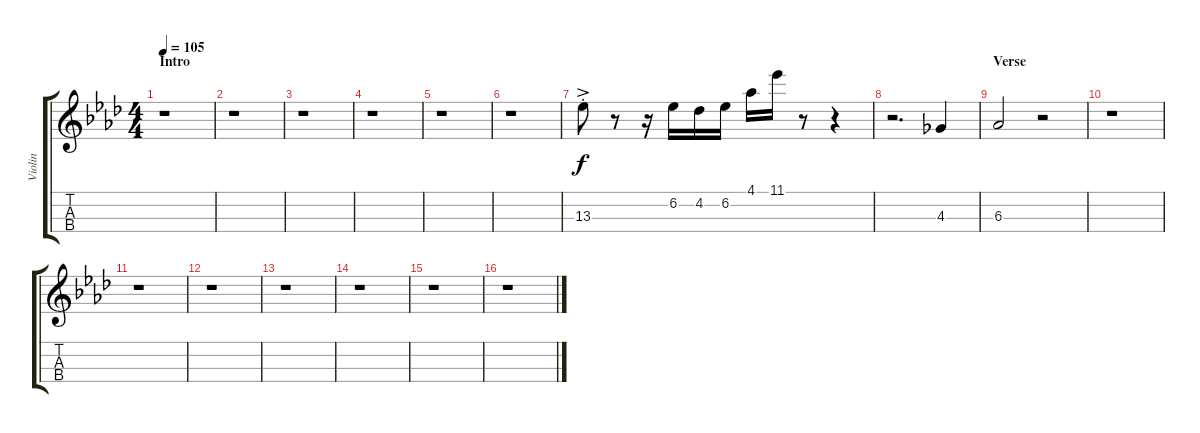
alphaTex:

\track ("Violin" "Violin") {instrument violin}
\staff {score tabs}
\tuning (E5 A4 D4 G3) {hide}
\ts (4 4)
\section ("" "Intro")
\tempo 105
\clef g2
\ks ab
r.1{dy f instrument violin} |
r.1 |
r.1 |
r.1 |
r.1 |
r.1 |
13.3{ac st}.8 r.8 r.16 6.2.16 4.2.16 6.2.16 4.1.16 11.1.16 r.8 r.4 |
r.2{d} 4.3.4 |
\section ("" "Verse")
6.3.2 r.2 |
r.1 |
r.1 |
r.1 |
r.1 |
r.1 |
r.1 |
r.1
